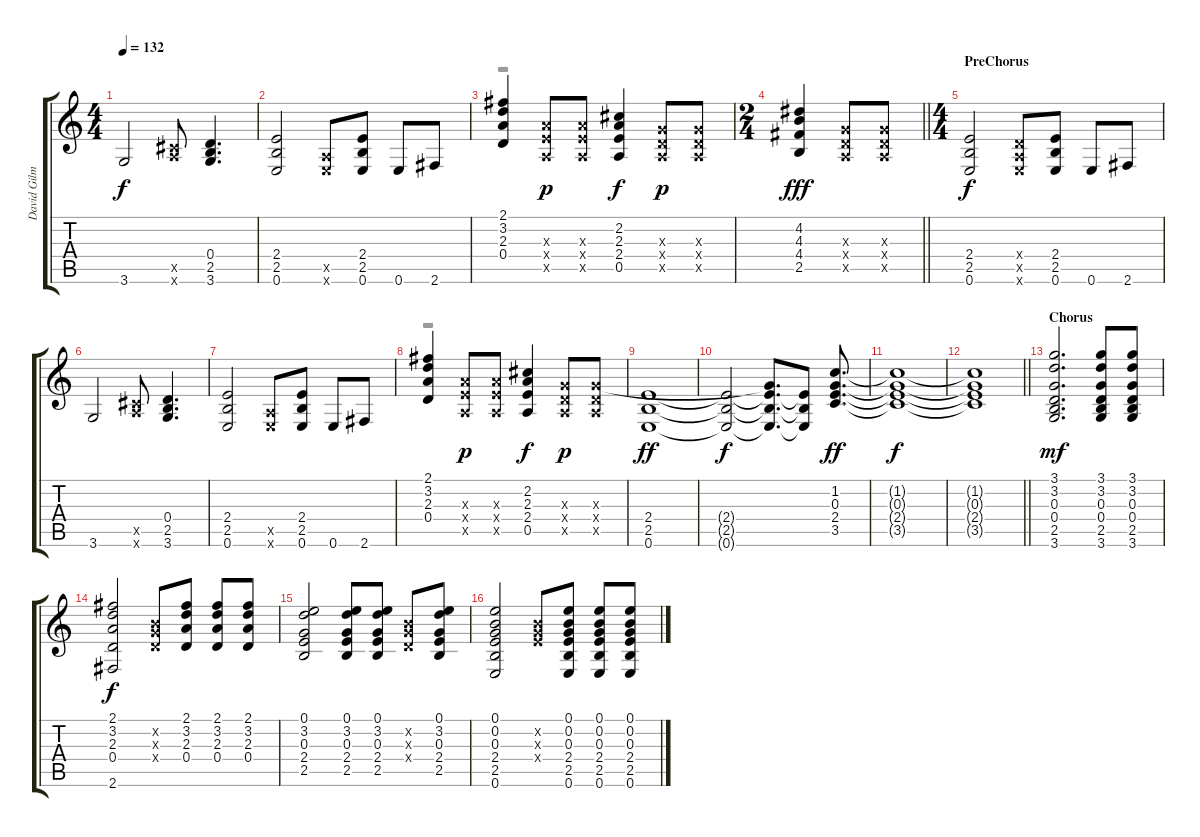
\track ("David Gilmour - Rhythm" "David Gilm") {instrument electricguitarclean}
\staff {score tabs}
\tuning (E4 B3 G3 D3 A2 E2) {hide}
\voice
\ts (4 4)
\tempo 132
\clef g2
\ks c
3.6.2{dy f} (0.5{x} 9.6{x}).8 (0.4 2.5 3.6).4{d} |
(2.4 2.5 0.6).2 (0.5{x} 0.6{x}).8 (2.4 2.5 0.6).8 0.6.8 2.6.8 |
(2.1 3.2 2.3 0.4).4 (2.3{x} 2.4{x} 0.5{x}).8{dy p} (2.3{x} 2.4{x} 0.5{x}).8 (2.2 2.3 2.4 0.5).4{dy f} (0.3{x} 0.4{x} 0.5{x}).8{dy p} (0.3{x} 0.4{x} 0.5{x}).8 |
\ts (2 4)
\barLineRight lightlight
(4.2 4.3 4.4 2.5).4{dy fff} (0.3{x} 0.4{x} 0.5{x}).8 (0.3{x} 0.4{x} 0.5{x}).8 |
\ts (4 4)
\section ("" "PreChorus")
(2.4 2.5 0.6).2{dy f} (0.4{x} 0.5{x} 0.6{x}).8 (2.4 2.5 0.6).8 0.6.8 2.6.8 |
3.6.2 (0.5{x} 9.6{x}).8 (0.4 2.5 3.6).4{d} |
(2.4 2.5 0.6).2 (0.5{x} 0.6{x}).8 (2.4 2.5 0.6).8 0.6.8 2.6.8 |
(2.1 3.2 2.3 0.4).4 (2.3{x} 2.4{x} 0.5{x}).8{dy p} (2.3{x} 2.4{x} 0.5{x}).8 (2.2 2.3 2.4 0.5).4{dy f} (0.3{x} 0.4{x} 0.5{x}).8{dy p} (0.3{x} 0.4{x} 0.5{x}).8 |
(2.4 2.5 0.6).1{dy ff} |
(2.4{t} 2.5{t} 0.6{t}).2{dy f} (0.3{t} 2.4{t} 2.5{t} 0.6{t}).8{d} (2.4{t} 2.5{t} 0.6{t}).8 (1.2 0.3 2.4 3.5).8{d dy ff} |
(1.2{t} 0.3{t} 2.4{t} 3.5{t}).1{dy f} |
\barLineRight lightlight
(1.2{t} 0.3{t} 2.4{t} 3.5{t}).1 |
\section ("" "Chorus")
(3.1 3.2 0.3 0.4 2.5 3.6).2{d dy mf} (3.1 3.2 0.3 0.4 2.5 3.6).8 (3.1 3.2 0.3 0.4 2.5 3.6).8 |
(2.1 3.2 2.3 0.4 2.6).2{dy f} (0.2{x} 0.3{x} 0.4{x}).8 (2.1 3.2 2.3 0.4).8 (2.1 3.2 2.3 0.4).8 (2.1 3.2 2.3 0.4).8 |
(0.1 3.2 0.3 2.4 2.5).2 (0.1 3.2 0.3 2.4 2.5).8 (0.1 3.2 0.3 2.4 2.5).8 (0.2{x} 0.3{x} 0.4{x}).8 (0.1 3.2 0.3 2.4 2.5).8 |
(0.1 0.2 0.3 2.4 2.5 0.6).2 (0.2{x} 0.3{x} 2.4{x}).8 (0.1 0.2 0.3 2.4 2.5 0.6).8 (0.1 0.2 0.3 2.4 2.5 0.6).8 (0.1 0.2 0.3 2.4 2.5 0.6).8
\voice
\clef g2
\ottava regular
\simile none
\ks c
|
|
r.1 |
\barLineRight lightlight
|
|
|
|
r.1 |
|
|
|
\barLineRight lightlight
|
|
|
|
